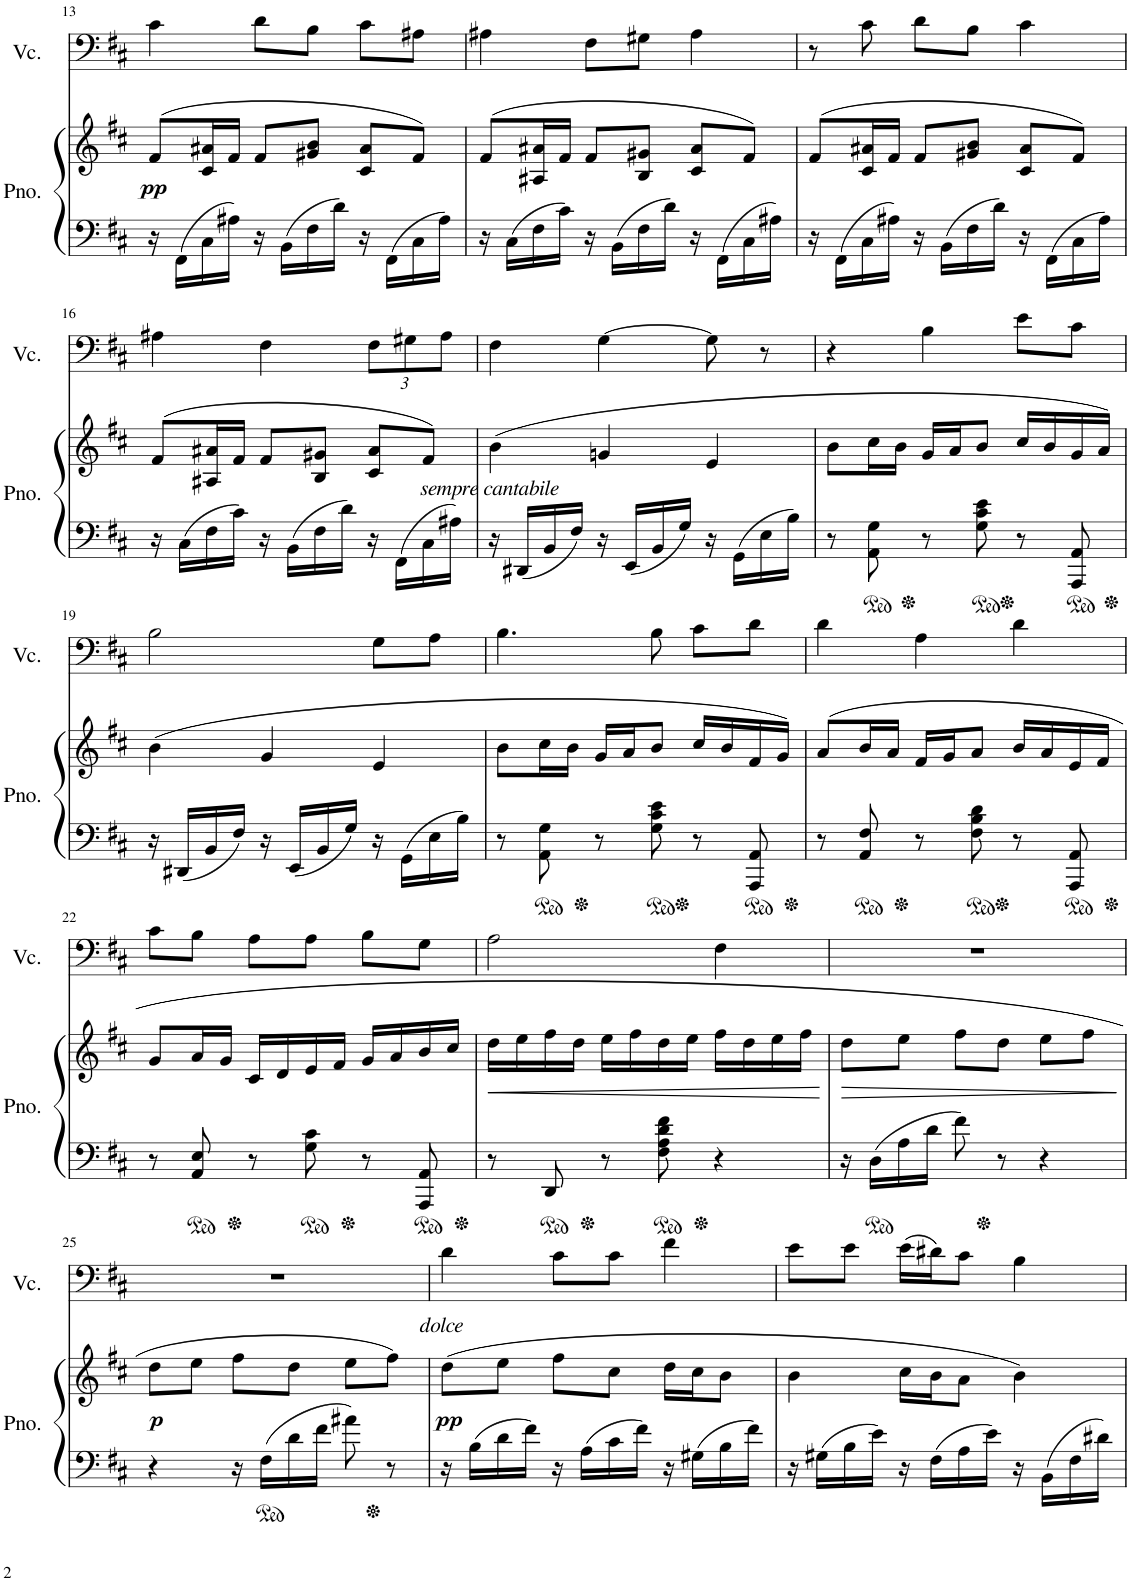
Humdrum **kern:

**kern	**kern	**dynam	**kern
*part2	*part2	*part2	*part1
*staff3	*staff2	*staff2/3	*staff1
*I"Piano	*	*	*I"Violoncello
*I'Pno.	*	*	*I'Vc.
!!LO:PB:g=z
*clefF4	*clefG2	*	*clefF4
*k[f#c#]	*k[f#c#]	*	*k[f#c#]
*M3/4	*M3/4	*	*M3/4
=13	=13	=13	=13
!	!	!LO:DY:b	!
16r	(>8f#/L	pp	4c#\
16FF#\LL	.	.	.
16C#\	16c#/ 16a#X/L	.	.
16A#X\JJ	16f#/JJ	.	.
16r	8f#/L	.	8d\L
16BB\LL	.	.	.
16F#\	8g#X/ 8b/J	.	8B\J
16d\JJ	.	.	.
16r	8c#/ 8a#/L	.	8c#\L
16FF#\LL	.	.	.
16C#\	8f#/J)	.	8A#X\J
16A#\JJ	.	.	.
=14	=14	=14	=14
16r	(>8f#/L	.	4A#X\
16C#\LL	.	.	.
16F#\	16A#X/ 16a#X/L	.	.
16c#\JJ	16f#/JJ	.	.
16r	8f#/L	.	8F#\L
16BB\LL	.	.	.
16F#\	8B/ 8g#X/J	.	8G#X\J
16d\JJ	.	.	.
16r	8c#/ 8a#/L	.	4A#\
16FF#\LL	.	.	.
16C#\	8f#/J)	.	.
16A#X\JJ	.	.	.
=15	=15	=15	=15
16r	(>8f#/L	.	8r
16FF#\LL	.	.	.
16C#\	16c#/ 16a#X/L	.	8c#\
16A#X\JJ	16f#/JJ	.	.
16r	8f#/L	.	8d\L
16BB\LL	.	.	.
16F#\	8g#X/ 8b/J	.	8B\J
16d\JJ	.	.	.
16r	8c#/ 8a#/L	.	4c#\
16FF#\LL	.	.	.
16C#\	8f#/J)	.	.
16A#\JJ	.	.	.
!!LO:LB:g=z
=16	=16	=16	=16
16r	(>8f#/L	.	4A#X\
16C#\LL	.	.	.
16F#\	16A#X/ 16a#X/L	.	.
16c#\JJ	16f#/JJ	.	.
16r	8f#/L	.	4F#\
16BB\LL	.	.	.
16F#\	8B/ 8g#X/J	.	.
16d\JJ	.	.	.
*	*	*	*Xbrackettup
16r	8c#/ 8a#/L	.	12F#\L
16FF#\LL	.	.	.
.	.	.	12G#X\
16C#\	8f#/J)	.	.
.	.	.	12A#\J
16A#X\JJ	.	.	.
=17	=17	=17	=17
!	!LO:TX:b:i:t=sempre cantabile	!	!
16r	(4b\	.	4F#\
16DD#X/LL	.	.	.
16BB/	.	.	.
16F#/JJ	.	.	.
16r	4gn/	.	[4G\
16EE/LL	.	.	.
16BB/	.	.	.
16G/JJ	.	.	.
16r	4e/	.	8G\]
16GG\LL	.	.	.
16E\	.	.	8r
16B\JJ	.	.	.
=18	=18	=18	=18
8r	8b\L	.	4r
8AA\ 8G\	16cc#\L	.	.
.	16b\JJ	.	.
8r	16g/LL	.	4B\
.	16a/J	.	.
8G\ 8c#\ 8e\	8b/J	.	.
8r	16cc#/LL	.	8e\L
.	16b/	.	.
8AAA/ 8AA/	16g/	.	8c#\J
.	16a/JJ)	.	.
!!LO:LB:g=z
=19	=19	=19	=19
16r	(4b\	.	2B\
16DD#X/LL	.	.	.
16BB/	.	.	.
16F#/JJ	.	.	.
16r	4g/	.	.
16EE/LL	.	.	.
16BB/	.	.	.
16G/JJ	.	.	.
16r	4e/	.	8G\L
16GG\LL	.	.	.
16E\	.	.	8A\J
16B\JJ	.	.	.
=20	=20	=20	=20
8r	8b\L	.	4.B\
8AA\ 8G\	16cc#\L	.	.
.	16b\JJ	.	.
8r	16g/LL	.	.
.	16a/J	.	.
8G\ 8c#\ 8e\	8b/J	.	8B\
8r	16cc#/LL	.	8c#\L
.	16b/	.	.
8AAA/ 8AA/	16f#/	.	8d\J
.	16g/JJ)	.	.
=21	=21	=21	=21
8r	(8a/L	.	4d\
8AA/ 8F#/	16b/L	.	.
.	16a/JJ	.	.
8r	16f#/LL	.	4A\
.	16g/J	.	.
8F#\ 8B\ 8d\	8a/J	.	.
8r	16b/LL	.	4d\
.	16a/	.	.
8AAA/ 8AA/	16e/	.	.
.	16f#/JJ	.	.
!!LO:LB:g=z
=22	=22	=22	=22
8r	8g/L	.	8c#\L
8AA/ 8E/	16a/L	.	8B\J
.	16g/JJ	.	.
8r	16c#/LL	.	8A\L
.	16d/	.	.
8G\ 8c#\	16e/	.	8A\J
.	16f#/JJ	.	.
8r	16g/LL	.	8B\L
.	16a/	.	.
8AAA/ 8AA/	16b/	.	8G\J
.	16cc#/JJ	.	.
=23	=23	=23	=23
!	!	!LO:HP:b	!
8r	16dd\LL	<	2A\
.	16ee\	.	.
8DD/	16ff#\	.	.
.	16dd\JJ	.	.
8r	16ee\LL	.	.
.	16ff#\	.	.
8F#\ 8A\ 8d\ 8f#\	16dd\	.	.
.	16ee\JJ	.	.
4r	16ff#\LL	.	4F#\
.	16dd\	.	.
.	16ee\	.	.
.	16ff#\JJ	.	.
.	.	[	.
=24	=24	=24	=24
!	!	!LO:HP:b	!
16r	8dd\L	>	2.r
16D\LL	.	.	.
16A\	8ee\J	.	.
16d\JJ	.	.	.
8f#\	8ff#\L	.	.
8r	8dd\J	.	.
4r	8ee\L	.	.
.	8ff#\J	.	.
.	.	]	.
!!LO:LB:g=z
=25	=25	=25	=25
!	!	!LO:DY:b	!
4r	8dd\L	p	2.r
.	8ee\J	.	.
16r	8ff#\L	.	.
16F#\LL	.	.	.
16d\	8dd\J	.	.
16f#\JJ	.	.	.
8a#X\	8ee\L	.	.
8r	8ff#\J)	.	.
=26	=26	=26	=26
!	!	!	!LO:TX:b:i:t=dolce
!	!	!LO:DY:b	!
16r	(8dd\L	pp	4d\
16B\LL	.	.	.
16d\	8ee\J	.	.
16f#\JJ	.	.	.
16r	8ff#\L	.	8c#\L
16A\LL	.	.	.
16c#\	8cc#\J	.	8c#\J
16f#\JJ	.	.	.
16r	16dd\LL	.	4f#\
16G#X\LL	16cc#\J	.	.
16B\	8b\J	.	.
16f#\JJ	.	.	.
=27	=27	=27	=27
16r	4b\	.	8e\L
16G#X\LL	.	.	.
16B\	.	.	8e\J
16e\JJ	.	.	.
16r	16cc#\LL	.	(16e\LL
16F#\LL	16b\J	.	16d#X\J)
16A\	8a\J	.	8c#\J
16e\JJ	.	.	.
16r	4b\)	.	4B\
16BB\LL	.	.	.
16F#\	.	.	.
16d#X\JJ	.	.	.
=	=	=	=
*-	*-	*-	*-
